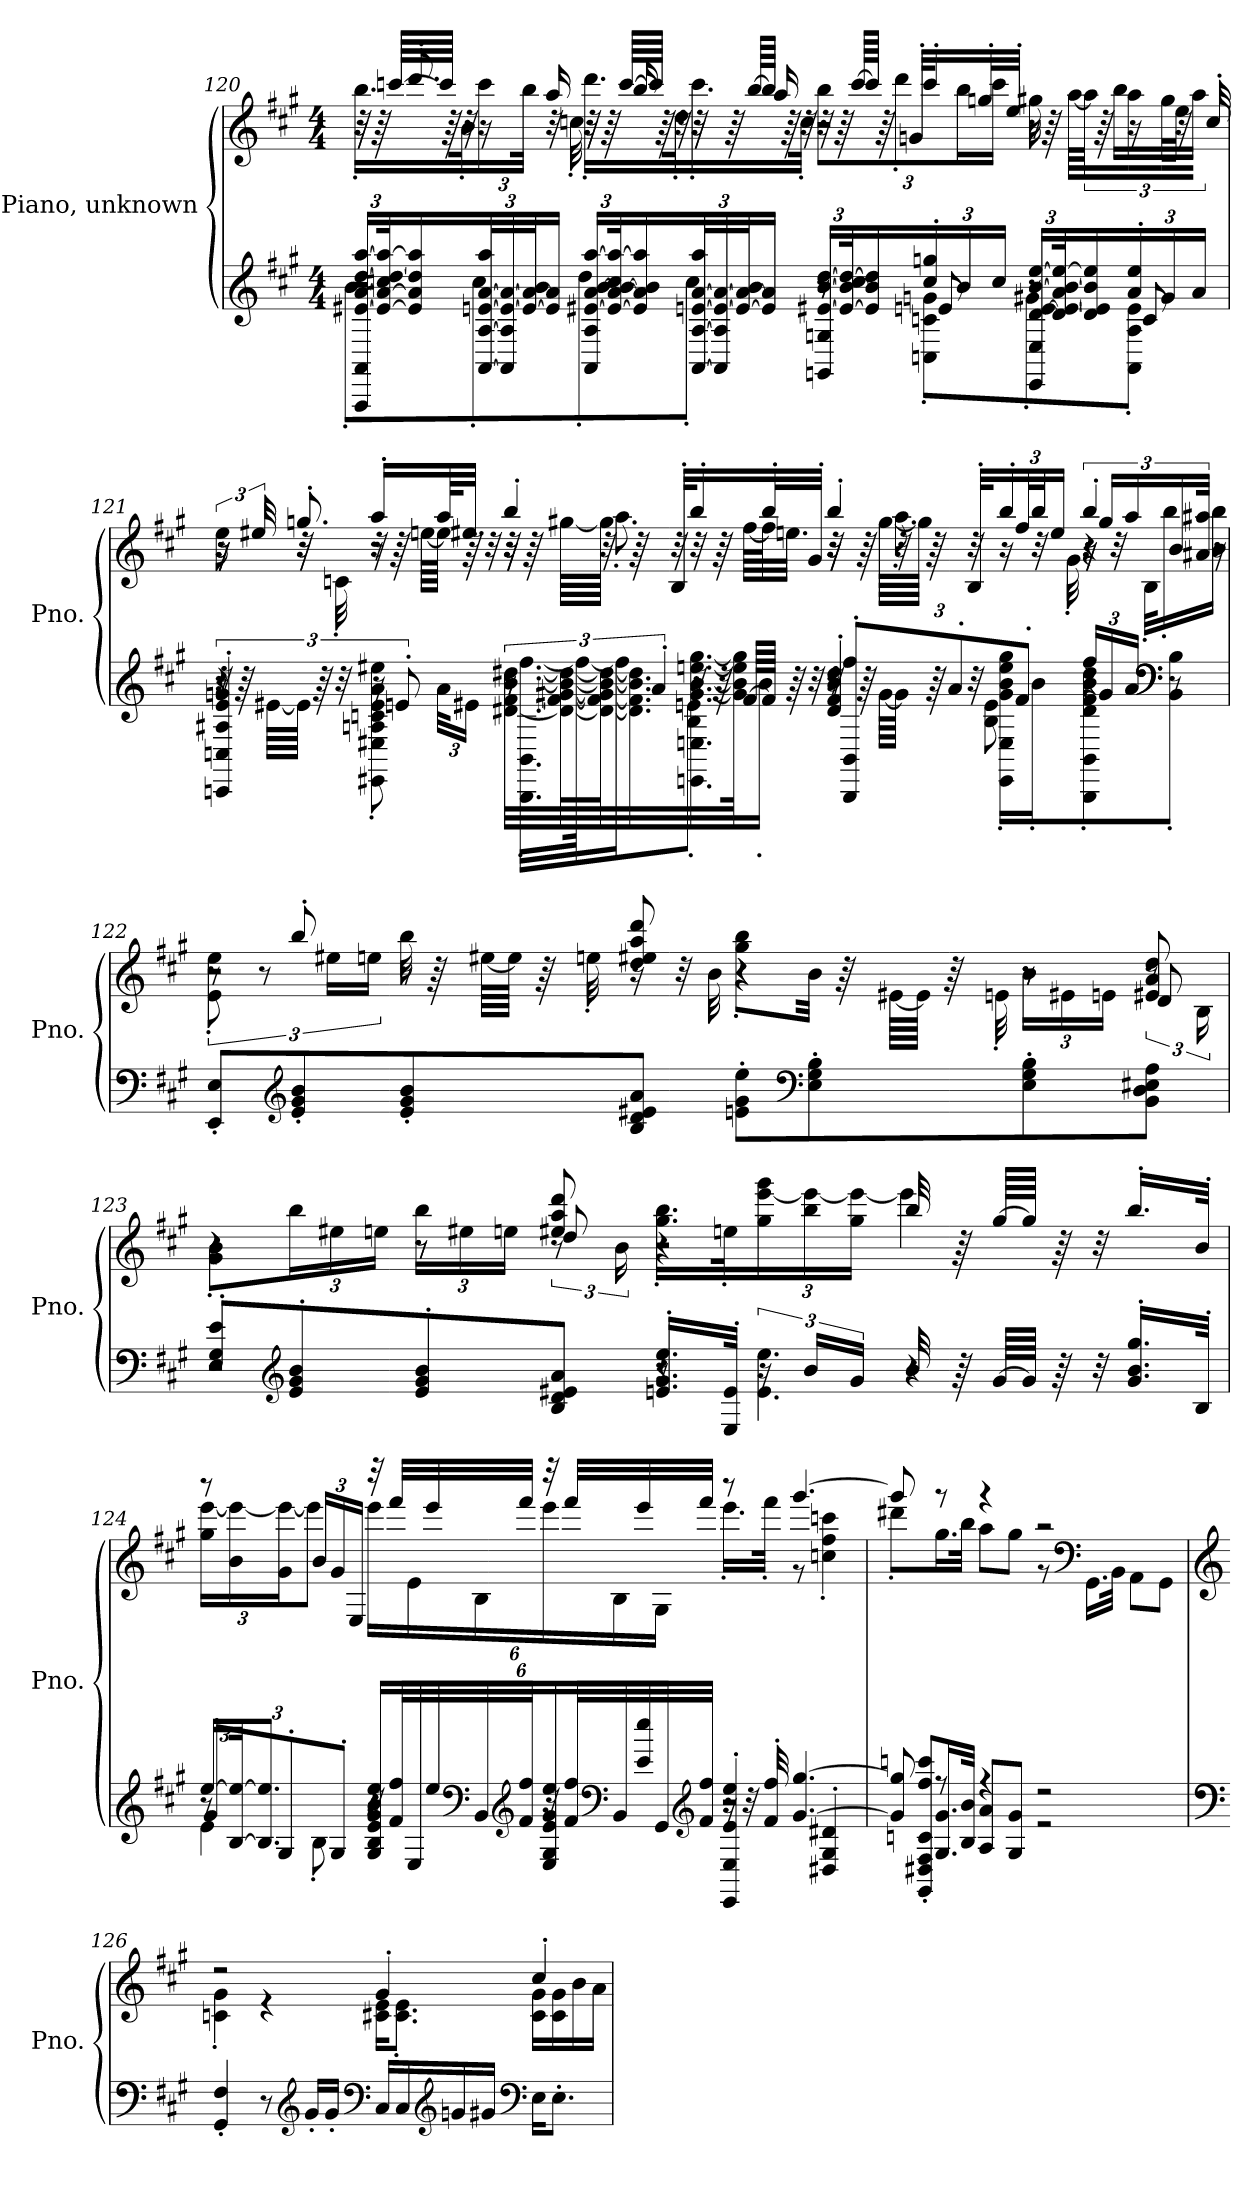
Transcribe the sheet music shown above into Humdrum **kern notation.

**kern	**kern
*part1	*part1
*staff2	*staff1
*I"Piano, unknown	*
*I'Pno.	*
!!LO:LB:g=z
*clefG2	*clefG2
*k[f#c#g#]	*k[f#c#g#]
*M4/4	*M4/4
*Xbrackettup	*
=120	=120
*^	*^
*	*^	*	*^
24AAA/ 24AA/ [24e#X/ [24a/ [24dd/ [24aa/LL	8b'\L	2r	16r	16.bb'\LL	32r
.	.	.	.	.	64r
48e#/_ 48a/_ 48ccn/ 48dd/_ 48aa/_K	.	.	.	.	.
.	.	.	.	.	[64cccn/LLLL
16e#/] 16a/] 16dd/] 16aa/]	.	.	8.ddd'/	.	64ccc/JJJJ]
.	.	.	.	.	64r
.	.	.	.	32b'\K	32r
*	*	*	*	*Xbrackettup	*
[48AA/ [48A/ [48en/ [48a/ 48aa/L	8cc'\	.	.	24ccc\	16r
48AA/] 48A/] 48e/_ 48a/_	.	.	.	.	.
48e/_ 48a/_ 48b/J	.	.	.	48bb\JJk	.
16e/] 16a/]JJ	.	.	.	32r	16aa/
.	.	.	.	32ccn'\	.
24AA/ 24A/ [24e#X/ [24a/ [24b/ [24aa/LL	8dd'\	.	16r	16.ddd'\LL	32r
.	.	.	.	.	64r
48e#/_ 48a/_ 48b/_ 48cc/ 48aa/_K	.	.	.	.	.
.	.	.	.	.	[64ccc/LLLL
16e#/] 16a/] 16b/] 16aa/]	.	.	16bb/	.	64ccc/JJJJ]
.	.	.	.	.	64r
.	.	.	.	32dd'\K	32r
[48AA/ [48A/ [48en/ [48a/ 48aa/L	8cc'\J	.	32r	16.ccc'\	16r
48AA/] 48A/] 48e/_ 48a/_	.	.	.	.	.
.	.	.	64r	.	.
48e/_ 48a/_ 48b/J	.	.	.	.	.
.	.	.	[64bb/LLLL	.	.
16e/] 16a/]JJ	.	.	64bb/JJJJ]	.	16aa/
.	.	.	64r	.	.
.	.	.	32r	32cc'\JJk	.
24GGn/ 24Gn/ [24e#X/ [24b/ [24dd/LL	8r	8r	2r	12bb\L	32r
.	.	.	.	.	64r
48e#/_ 48b/_ 48cc/ 48dd/_K	.	.	.	.	.
.	.	.	.	.	[64ccc/LLLL
16e#/] 16b/] 16dd/]	.	.	.	.	64ccc/JJJJ]
.	.	.	.	.	64r
.	.	.	.	12ddd'\	.
.	.	.	.	.	32gn'/KLL
24cc/' 24ggn/'	8Cn\' 8cn\' 8gn\'L	8en/	.	.	16ccc'/
24b/	.	.	.	24bb\L	.
.	.	.	.	.	32ggn'/L
24cc/JJ	.	.	.	24ccc\JJ	.
.	.	.	.	.	32ee'/JJJ
24EE/ 24E/ [24d/ [24e/ [24b/ [24ee/LL	8g#X'\	8r	.	32gg#X\	8r
.	.	.	.	64r	.
48d/_ 48e/_ 48a/ 48b/_ 48ee/_K	.	.	.	.	.
.	.	.	.	[64aa\LLLL	.
*	*	*	*	*brackettup	*
16d/] 16e/] 16b/] 16ee/]	.	.	.	96aa\JJJJ]	.
.	.	.	.	96r	.
.	.	.	.	24bb\LL	.
*	*	*	*	*Xbrackettup	*
24a/' 24ee/'	8AA\' 8A\' 8e\'J	8c/	.	24aa\	16r
24g#/	.	.	.	48gg#\L	.
.	.	.	.	48ee\J	32r
24a/JJ	.	.	.	24aa\JJ	.
.	.	.	.	.	32cc'/
!!LO:LB:g=z
=121	=121	=121	=121	=121	=121
*	*	*brackettup	*	*	*brackettup
*	*	*^	*	*	*^
4r	32r	6CCn/' 6Cn/' 6A#X/' 6e/' 6gn/'	8r	16r	8ee\	24r	16r
.	64r	.	.	.	.	.	.
.	.	.	.	.	.	48ee#X/	.
.	[64e#X\LLLL	.	.	.	.	.	.
.	64e#\JJJJ]	.	.	8.ggn'/	.	16r	32r
.	64r	.	.	.	.	.	.
.	32r	.	.	.	.	.	32cn'\
.	16r	.	8EE#X\' 8E#X\' 8An\' 8cn\' 8e#\' 8a\' 8ee#X\'	.	32r	16aa'/LL	8r
.	.	.	.	.	64r	.	.
.	.	12en'/	.	.	.	.	.
.	.	.	.	.	[64een\LLLL	.	.
*	*Xbrackettup	*	*	*	*	*	*
.	48a\KLL	.	.	.	64ee\JJJJ]	64aa/KL	.
.	.	.	.	.	64r	32.ee#X/JJJ	.
.	24e#X\JJ	.	.	.	.	.	.
.	.	.	.	.	32r	.	.
8r	[32.d#X\ [32.f#\ [32.b\ [32.dd#X\LLL	12r	32.BBB\' 32.BB\' [32.ff#\'LLL	4bb'/	32r	16r	16r
.	.	.	.	.	64r	.	.
.	64d#\_ 64f#\_ [64g#X\ 64b\_ 64dd#\_L	.	64ff#\JK_	.	[64gg#X\LLLL	.	.
.	64d#\_ 64f#\_ 64g#\] 64b\_ 64dd#\_J	.	16ff#\J]	.	64gg#\JJJJ]	32r	8.aa'\
.	32.d#\] 32.f#\] 32.b\] 32.dd#\]	.	.	.	64r	.	.
.	.	6a'/	.	.	.	.	.
.	.	.	.	.	32r	32B'/KLL	.
32r	32.EEn\' 32.En\' [32.g#\' [32.b\' [32.een\' [32.gg#\'	.	8B\ 8en\J	.	32r	16bb'/	.
64r	.	.	.	.	64r	.	.
[64f#/LLLL	64g#\] 64b\] 64ee\] 64gg#\]JK	.	.	.	[64ff#\LLLL	.	.
64f#/JJJJ]	16b'\JJ	.	.	.	64ff#\J]	32bb'/L	.
64r	.	.	.	.	32.een\JJJ	.	.
32r	.	.	.	.	.	32g#'/JJJ	.
4d#/' 4f#/' 4b/' 4dd#/'	32r	12BBB/' 12BB/' 12ff#/'L	8r	4bb'/	16r	16r	32r
.	64r	.	.	.	.	.	64r
.	[64g#\LLLL	.	.	.	.	.	[64gg#\LLLL
.	64g#\JJJJ]	.	.	.	8.aa'\	32r	64gg#\JJJJ]
.	64r	.	.	.	.	.	64r
.	.	12a'/	.	.	.	.	.
.	32r	.	.	.	.	32B'/KLL	32r
*	*	*	*	*	*	*Xbrackettup	*
.	16EE\' 16E\' 16g#\' 16b\' 16ee\' 16gg#\'LL	.	8B\ 8e\	.	.	24bb'/	16r
.	.	12f#'/J	.	.	.	48ff#/L	.
.	16b'\J	.	.	.	.	48bb/J	32r
.	.	.	.	.	.	24ee/JJ	.
.	.	.	.	.	.	.	32g#'\
*	*	*	*	*	*	*brackettup	*
4r	8BBB\' 8BB\' 8d#\' 8f#\' 8b\' 8dd#\'	24ff#/LL	4r	4bb'/	4r	24r	16r
.	.	24g#/	.	.	.	24gg#/LL	.
.	.	.	.	.	.	.	32r
.	.	24a/JJ	.	.	.	24aa/	.
.	.	.	.	.	.	.	32B'\KLL
*clefF4	*	*	*	*	*	*	*
*	*	*	*	*	*	*Xbrackettup	*
.	8BB\' 8B\'J	8r	.	.	.	24b/	16bb'\
.	.	.	.	.	.	48a#X/ 48aa#X/JJk	.
.	.	.	.	.	.	16r	16b\ 16bb\JJ
*v	*v	*v	*v	*	*	*	*
*	*	*v	*v	*v
!!LO:LB:g=z
=122	=122	=122
*	*	*brackettup
*	*	*^
8EE/' 8E/'L	8r	12e\' 12ee\'	2r
.	.	12r	.
*clefG2	*	*	*
8e/' 8g#/' 8b/'	8bb'/	.	.
.	.	24ee#X\LL	.
.	.	24een\JJ	.
8e/' 8g#/' 8b/'	8r	32bb\	.
.	.	64r	.
.	.	[64ee#X\LLLL	.
.	.	64ee#\JJJJ]	.
.	.	64r	.
.	.	32een'\	.
8B/ 8d/ 8e#X/ 8a/J	8dd/ 8ee#X/ 8aa/ 8ddd/	16r	.
.	.	32r	.
.	.	32b\	.
8en\' 8g#\' 8ee\'L	4r	8gg#\' 8bb\'L	4r
*clefF4	*	*	*
8E\' 8G#\' 8B\'	.	32b\Jkk	.
.	.	64r	.
.	.	[64e#X\LLLL	.
.	.	64e#\JJJJ]	.
.	.	64r	.
.	.	32en'\	.
*	*	*Xbrackettup	*
8E\' 8G#\' 8B\'	8r	24b\LL	8r
.	.	24e#X\	.
.	.	24en\JJ	.
*	*	*brackettup	*
8BB\ 8D\ 8E#X\ 8A\J	8e#X/ 8a/ 8dd/	12r	8d/
.	.	24B\	.
!!LO:PB:g=z	!!	!!
=123	=123	=123	=123
*^	*	*	*
*	*^	*	*	*
2r	2r	8E/' 8G#/' 8e/'L	4r	8g#\' 8b\'L	4r
*clefG2	*	*	*	*	*
*	*	*	*	*Xbrackettup	*
.	.	8e/' 8g#/' 8b/'	.	24bb\L	.
.	.	.	.	24ee#X\	.
.	.	.	.	24een\JJ	.
.	.	8e/' 8g#/' 8b/'	8r	24bb\LL	8r
.	.	.	.	24ee#X\	.
.	.	.	.	24een\JJ	.
*	*	*	*	*brackettup	*
.	.	8B/ 8d/ 8e#X/ 8a/J	8ee#X/ 8aa/ 8ddd/	12r	8dd/
.	.	.	.	24b\	.
4r	8r	16.en/' 16.g#/' 16.ee/'LL	4r	16.gg#\' 16.bb\'LL	2r
.	.	32E/' 32e/'JJk	.	32een'\K	.
*	*	*brackettup	*	*Xbrackettup	*
.	4.e\ 4.ee\	24r	.	24gg#\ [24eee\ 24ggg#\	.
.	.	24b/LL	.	24bb\ 24eee\_	.
.	.	24g#/JJ	.	24gg#\ 24eee\_JJ	.
32b/	.	4r	32bb/	4eee\]	.
64r	.	.	64r	.	.
[64g#/LLLL	.	.	[64gg#/LLLL	.	.
64g#/JJJJ]	.	.	64gg#/JJJJ]	.	.
64r	.	.	64r	.	.
32r	.	.	32r	.	.
16.g#/' 16.b/' 16.gg#/'LL	.	.	16.bb'/LL	.	.
32B'/JJk	.	.	32b'/JJk	.	.
*v	*v	*v	*	*	*
*	*v	*v	*v
!!LO:LB:g=z
=124	=124
*Xbrackettup	*
*^	*^
*	*^	*	*
*	*	*^	*	*
[24ee/LL	4e\	12g#'/L	8r	8r	24gg#\ [24eee\LL
[48B/ 48ee/_JK	.	.	.	.	24b\ 24eee\_
8.B/] 8.ee/]J	.	.	.	.	.
.	.	12G#'/	.	.	24g#\ 24eee\_J
.	.	.	8B'\	24b/LL	8eee\J]
.	.	12G#'/J	.	24g#/	.
.	.	.	.	24E/JJ	.
32r	4r	24G#/ 24B/ 24e/ 24g#/ 24b/ 24ee/LL	4r	32r	24eee\LL
32f#/ 32ff#/LLL	.	.	.	32fff#/LLL	.
.	.	24E/	.	.	24e\
32ee/	.	.	.	32eee/	.
*clefF4	*	*	*	*	*
.	.	24BB/	.	.	24B\
*clefG2	*	*	*	*	*
32f#/ 32ff#/JJJ	.	.	.	32fff#/JJJ	.
32r	.	24E/ 24G#/ 24e/ 24g#/ 24ee/	.	32r	24eee\
32f#/ 32ff#/LLL	.	.	.	32fff#/LLL	.
*clefF4	*	*	*	*	*
.	.	24BB/	.	.	24B\
32e/ 32ee/	.	.	.	32eee/	.
.	.	24GG#/JJ	.	.	24G#\JJ
*clefG2	*	*	*	*	*
32f#/ 32ff#/JJJ	.	.	.	32fff#/JJJ	.
16r	2r	4EE/' 4E/' 4e/' 4ee/'	2r	8r	16.eee'\LL
32r	.	.	.	.	.
32f#/' 32ff#/'	.	.	.	.	32fff#'\JJk
[4.g#/ [4.gg#/	.	.	.	[4.ggg#/	8r
.	.	4D#X/' 4G#/' 4d#X/'	.	.	4ccn\' 4ff#\' 4cccn\'
*	*v	*v	*v	*	*
!!LO:LB:g=z	!!
=125	=125	=125	=125
8g#/] 8gg#/]	8GG#/' 8D#X/' 8F#/' 8cn/' 8ff#/' 8cccn/'L	8ggg#/]	8ddd#X'\L
8r	16.G#/ 16.g#/L	8r	16.gg#\L
.	32B/ 32b/JJk	.	32bb\JJk
4r	8A/ 8a/L	4r	8aa\L
.	8G#/ 8g#/J	.	8gg#\J
2r	2r	2r	8r
*	*	*clefF4	*
.	.	.	16.GG#\LL
.	.	.	32BB\JJk
.	.	.	8AA\L
.	.	.	8GG#\J
*v	*v	*	*
=126	=126	=126
*clefF4	*clefG2	*
4GG#/' 4F#/'	2r	4cn\' 4g#\'
8r	.	4r
*clefG2	*	*
16g#'/LL	.	.
16g#'/JJ	.	.
*clefF4	*	*
16C#/LL	4g#'/	16c#X\ 16e\KL
16C#/	.	8.c#\' 8.e\'J
*clefG2	*	*
16gn/	.	.
16g#X/JJ	.	.
*clefF4	*	*
16E\KL	4cc#'/	16c#\ 16g#\LL
8.E'\J	.	16c#\ 16g#\
.	.	16b\
.	.	16a\JJ
*	*v	*v
=	=
*-	*-
